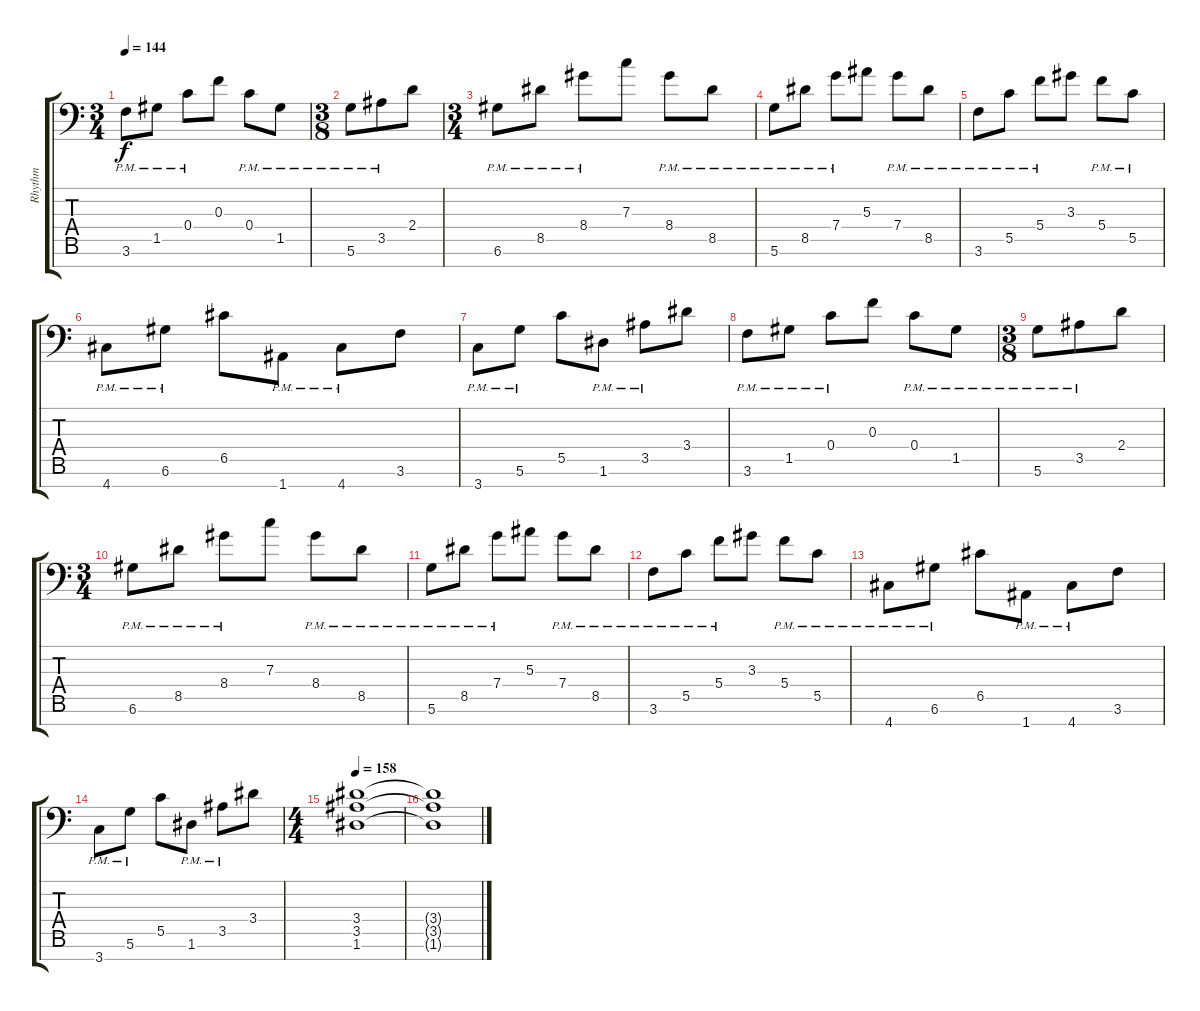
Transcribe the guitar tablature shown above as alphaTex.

\track ("Rhythm" "Rhythm") {instrument overdrivenguitar}
\staff {score tabs}
\tuning (D4 A3 F3 C3 G2 D2 A1) {hide}
\ts (3 4)
\tempo 144
\clef f4
\ks c
3.6{pm}.8{dy f} 1.5{pm}.8 0.4{pm}.8 0.3.8 0.4{pm}.8 1.5{pm}.8 |
\ts (3 8)
5.6{pm}.8 3.5{pm}.8 2.4.8 |
\ts (3 4)
6.6{pm}.8 8.5{pm}.8 8.4{pm}.8 7.3.8 8.4{pm}.8 8.5{pm}.8 |
5.6{pm}.8 8.5{pm}.8 7.4{pm}.8 5.3.8 7.4{pm}.8 8.5{pm}.8 |
3.6{pm}.8 5.5{pm}.8 5.4{pm}.8 3.3.8 5.4{pm}.8 5.5{pm}.8 |
4.7{pm}.8 6.6{pm}.8 6.5.8 1.7{pm}.8 4.7{pm}.8 3.6.8 |
3.7{pm}.8 5.6{pm}.8 5.5.8 1.6{pm}.8 3.5{pm}.8 3.4.8 |
3.6{pm}.8 1.5{pm}.8 0.4{pm}.8 0.3.8 0.4{pm}.8 1.5{pm}.8 |
\ts (3 8)
5.6{pm}.8 3.5{pm}.8 2.4.8 |
\ts (3 4)
6.6{pm}.8 8.5{pm}.8 8.4{pm}.8 7.3.8 8.4{pm}.8 8.5{pm}.8 |
5.6{pm}.8 8.5{pm}.8 7.4{pm}.8 5.3.8 7.4{pm}.8 8.5{pm}.8 |
3.6{pm}.8 5.5{pm}.8 5.4{pm}.8 3.3.8 5.4{pm}.8 5.5{pm}.8 |
4.7{pm}.8 6.6{pm}.8 6.5.8 1.7{pm}.8 4.7{pm}.8 3.6.8 |
3.7{pm}.8 5.6{pm}.8 5.5.8 1.6{pm}.8 3.5{pm}.8 3.4.8 |
\ts (4 4)
\tempo 158
(3.4 3.5 1.6).1 |
(3.4{t} 3.5{t} 1.6{t}).1
